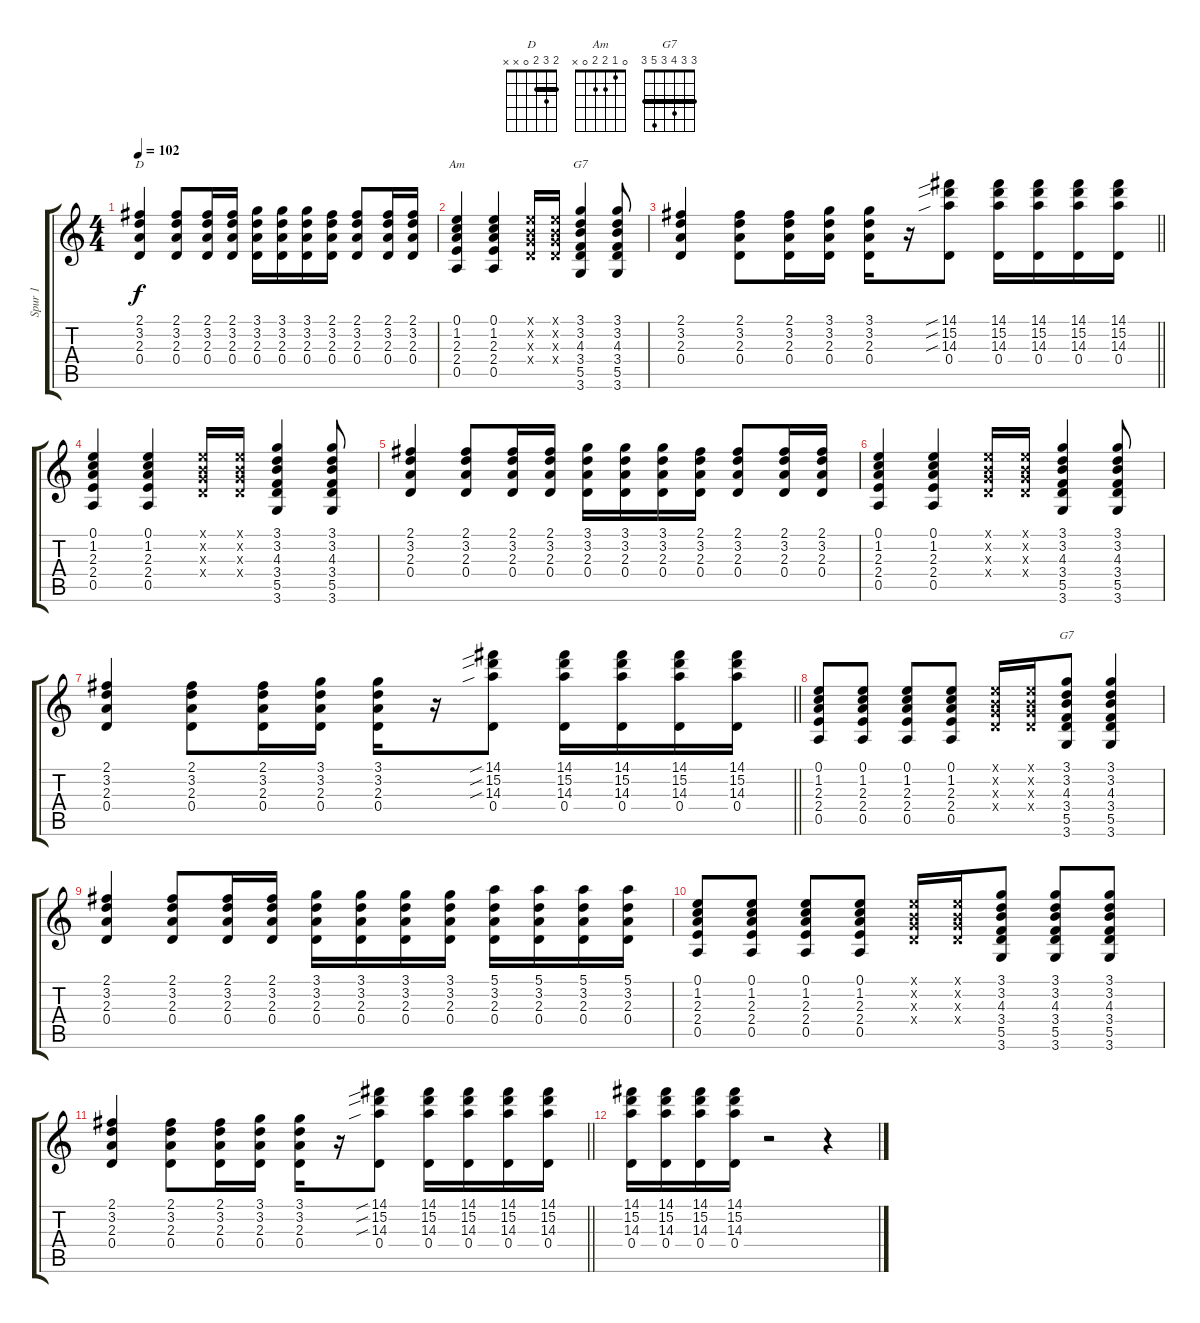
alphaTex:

\track ("Spur 1" "Spur 1") {instrument electricguitarjazz}
\staff {score tabs}
\tuning (E4 B3 G3 D3 A2 E2) {hide}
\chord ("D" 2 3 2 0 x x) {barre 2}
\chord ("Am" 0 1 2 2 0 x)
\chord ("G7" 3 3 4 3 5 3) {firstfret 3 barre 3}
\chord ("G7" 3 3 4 3 5 3) {barre 3}
\ts (4 4)
\tempo 102
\clef g2
\ks c
(2.1 3.2 2.3 0.4).4{ch "D" dy f} (2.1 3.2 2.3 0.4).8 (2.1 3.2 2.3 0.4).16 (2.1 3.2 2.3 0.4).16 (3.1 3.2 2.3 0.4).16 (3.1 3.2 2.3 0.4).16 (3.1 3.2 2.3 0.4).16 (2.1 3.2 2.3 0.4).16 (2.1 3.2 2.3 0.4).8 (2.1 3.2 2.3 0.4).16 (2.1 3.2 2.3 0.4).16 |
(0.1 1.2 2.3 2.4 0.5).4{ch "Am"} (0.1 1.2 2.3 2.4 0.5).4 (0.1{x} 0.2{x} 0.3{x} 0.4{x}).16 (0.1{x} 0.2{x} 0.3{x} 0.4{x}).16 (3.1 3.2 4.3 3.4 5.5 3.6).4{ch "G7"} (3.1 3.2 4.3 3.4 5.5 3.6).8 |
\barLineRight lightlight
(2.1 3.2 2.3 0.4).4 (2.1 3.2 2.3 0.4).8 (2.1 3.2 2.3 0.4).16 (3.1 3.2 2.3 0.4).16 (3.1 3.2 2.3 0.4).16 r.16 (14.1{sib} 15.2{sib} 14.3{sib} 0.4).8 (14.1 15.2 14.3 0.4).16 (14.1 15.2 14.3 0.4).16 (14.1 15.2 14.3 0.4).16 (14.1 15.2 14.3 0.4).16 |
(0.1 1.2 2.3 2.4 0.5).4 (0.1 1.2 2.3 2.4 0.5).4 (0.1{x} 0.2{x} 0.3{x} 0.4{x}).16 (0.1{x} 0.2{x} 0.3{x} 0.4{x}).16 (3.1 3.2 4.3 3.4 5.5 3.6).4 (3.1 3.2 4.3 3.4 5.5 3.6).8 |
(2.1 3.2 2.3 0.4).4 (2.1 3.2 2.3 0.4).8 (2.1 3.2 2.3 0.4).16 (2.1 3.2 2.3 0.4).16 (3.1 3.2 2.3 0.4).16 (3.1 3.2 2.3 0.4).16 (3.1 3.2 2.3 0.4).16 (2.1 3.2 2.3 0.4).16 (2.1 3.2 2.3 0.4).8 (2.1 3.2 2.3 0.4).16 (2.1 3.2 2.3 0.4).16 |
(0.1 1.2 2.3 2.4 0.5).4 (0.1 1.2 2.3 2.4 0.5).4 (0.1{x} 0.2{x} 0.3{x} 0.4{x}).16 (0.1{x} 0.2{x} 0.3{x} 0.4{x}).16 (3.1 3.2 4.3 3.4 5.5 3.6).4 (3.1 3.2 4.3 3.4 5.5 3.6).8 |
\barLineRight lightlight
(2.1 3.2 2.3 0.4).4 (2.1 3.2 2.3 0.4).8 (2.1 3.2 2.3 0.4).16 (3.1 3.2 2.3 0.4).16 (3.1 3.2 2.3 0.4).16 r.16 (14.1{sib} 15.2{sib} 14.3{sib} 0.4).8 (14.1 15.2 14.3 0.4).16 (14.1 15.2 14.3 0.4).16 (14.1 15.2 14.3 0.4).16 (14.1 15.2 14.3 0.4).16 |
(0.1 1.2 2.3 2.4 0.5).8 (0.1 1.2 2.3 2.4 0.5).8 (0.1 1.2 2.3 2.4 0.5).8 (0.1 1.2 2.3 2.4 0.5).8 (0.1{x} 0.2{x} 0.3{x} 0.4{x}).16 (0.1{x} 0.2{x} 0.3{x} 0.4{x}).16 (3.1 3.2 4.3 3.4 5.5 3.6).8{ch "G7"} (3.1 3.2 4.3 3.4 5.5 3.6).4 |
(2.1 3.2 2.3 0.4).4 (2.1 3.2 2.3 0.4).8 (2.1 3.2 2.3 0.4).16 (2.1 3.2 2.3 0.4).16 (3.1 3.2 2.3 0.4).16 (3.1 3.2 2.3 0.4).16 (3.1 3.2 2.3 0.4).16 (3.1 3.2 2.3 0.4).16 (5.1 3.2 2.3 0.4).16 (5.1 3.2 2.3 0.4).16 (5.1 3.2 2.3 0.4).16 (5.1 3.2 2.3 0.4).16 |
(0.1 1.2 2.3 2.4 0.5).8 (0.1 1.2 2.3 2.4 0.5).8 (0.1 1.2 2.3 2.4 0.5).8 (0.1 1.2 2.3 2.4 0.5).8 (0.1{x} 0.2{x} 0.3{x} 0.4{x}).16 (0.1{x} 0.2{x} 0.3{x} 0.4{x}).16 (3.1 3.2 4.3 3.4 5.5 3.6).8 (3.1 3.2 4.3 3.4 5.5 3.6).8 (3.1 3.2 4.3 3.4 5.5 3.6).8 |
\barLineRight lightlight
(2.1 3.2 2.3 0.4).4 (2.1 3.2 2.3 0.4).8 (2.1 3.2 2.3 0.4).16 (3.1 3.2 2.3 0.4).16 (3.1 3.2 2.3 0.4).16 r.16 (14.1{sib} 15.2{sib} 14.3{sib} 0.4).8 (14.1 15.2 14.3 0.4).16 (14.1 15.2 14.3 0.4).16 (14.1 15.2 14.3 0.4).16 (14.1 15.2 14.3 0.4).16 |
(14.1 15.2 14.3 0.4).16 (14.1 15.2 14.3 0.4).16 (14.1 15.2 14.3 0.4).16 (14.1 15.2 14.3 0.4).16 r.2 r.4
